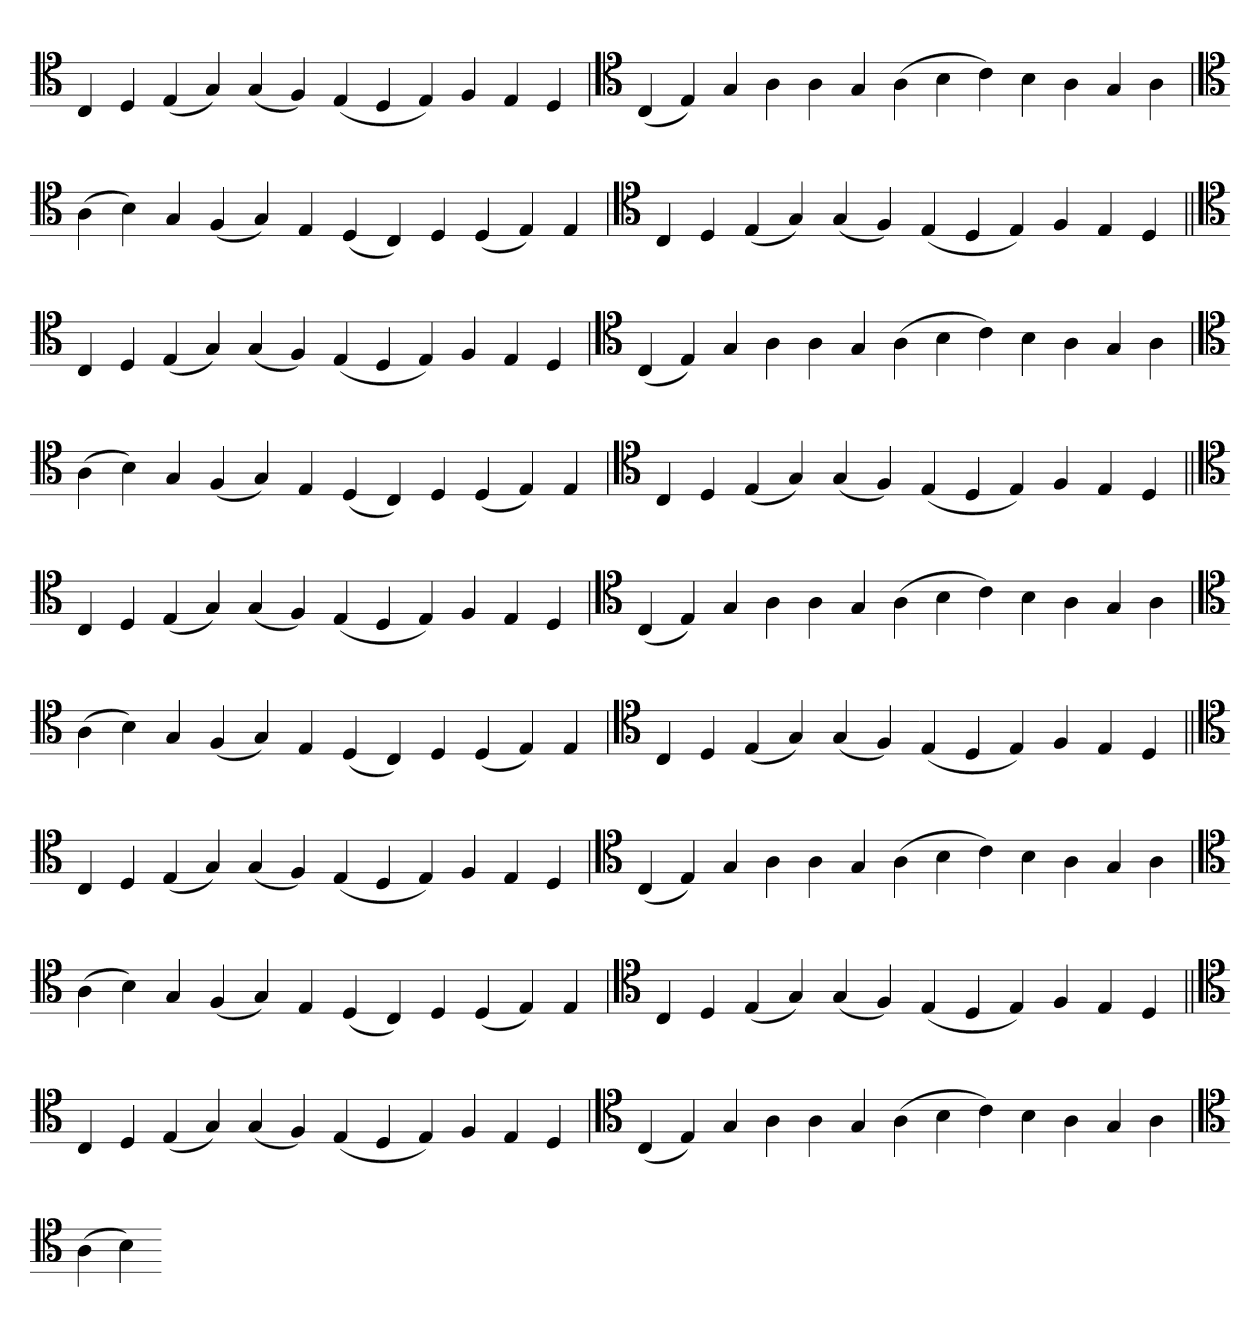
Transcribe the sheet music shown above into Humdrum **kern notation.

**kern
*part1
*staff1
*clefC4
=
4C
4D
(4E
4G)
(4G
4F)
(4E
4D
4E)
4F
4E
4D
='
*clefC4
(4C
4E)
4G
4A
4A
4G
(4A
4B
4c)
4B
4A
4G
4A
=
*clefC4
(4A
4B)
4G
(4F
4G)
4E
(4D
4C)
4D
(4D
4E)
4E
='
*clefC4
4C
4D
(4E
4G)
(4G
4F)
(4E
4D
4E)
4F
4E
4D
=||
*clefC4
4C
4D
(4E
4G)
(4G
4F)
(4E
4D
4E)
4F
4E
4D
='
*clefC4
(4C
4E)
4G
4A
4A
4G
(4A
4B
4c)
4B
4A
4G
4A
=
*clefC4
(4A
4B)
4G
(4F
4G)
4E
(4D
4C)
4D
(4D
4E)
4E
='
*clefC4
4C
4D
(4E
4G)
(4G
4F)
(4E
4D
4E)
4F
4E
4D
=||
*clefC4
4C
4D
(4E
4G)
(4G
4F)
(4E
4D
4E)
4F
4E
4D
='
*clefC4
(4C
4E)
4G
4A
4A
4G
(4A
4B
4c)
4B
4A
4G
4A
=
*clefC4
(4A
4B)
4G
(4F
4G)
4E
(4D
4C)
4D
(4D
4E)
4E
='
*clefC4
4C
4D
(4E
4G)
(4G
4F)
(4E
4D
4E)
4F
4E
4D
=||
*clefC4
4C
4D
(4E
4G)
(4G
4F)
(4E
4D
4E)
4F
4E
4D
='
*clefC4
(4C
4E)
4G
4A
4A
4G
(4A
4B
4c)
4B
4A
4G
4A
=
*clefC4
(4A
4B)
4G
(4F
4G)
4E
(4D
4C)
4D
(4D
4E)
4E
='
*clefC4
4C
4D
(4E
4G)
(4G
4F)
(4E
4D
4E)
4F
4E
4D
=||
*clefC4
4C
4D
(4E
4G)
(4G
4F)
(4E
4D
4E)
4F
4E
4D
='
*clefC4
(4C
4E)
4G
4A
4A
4G
(4A
4B
4c)
4B
4A
4G
4A
=
*clefC4
(4A
4B)
=-
*-
